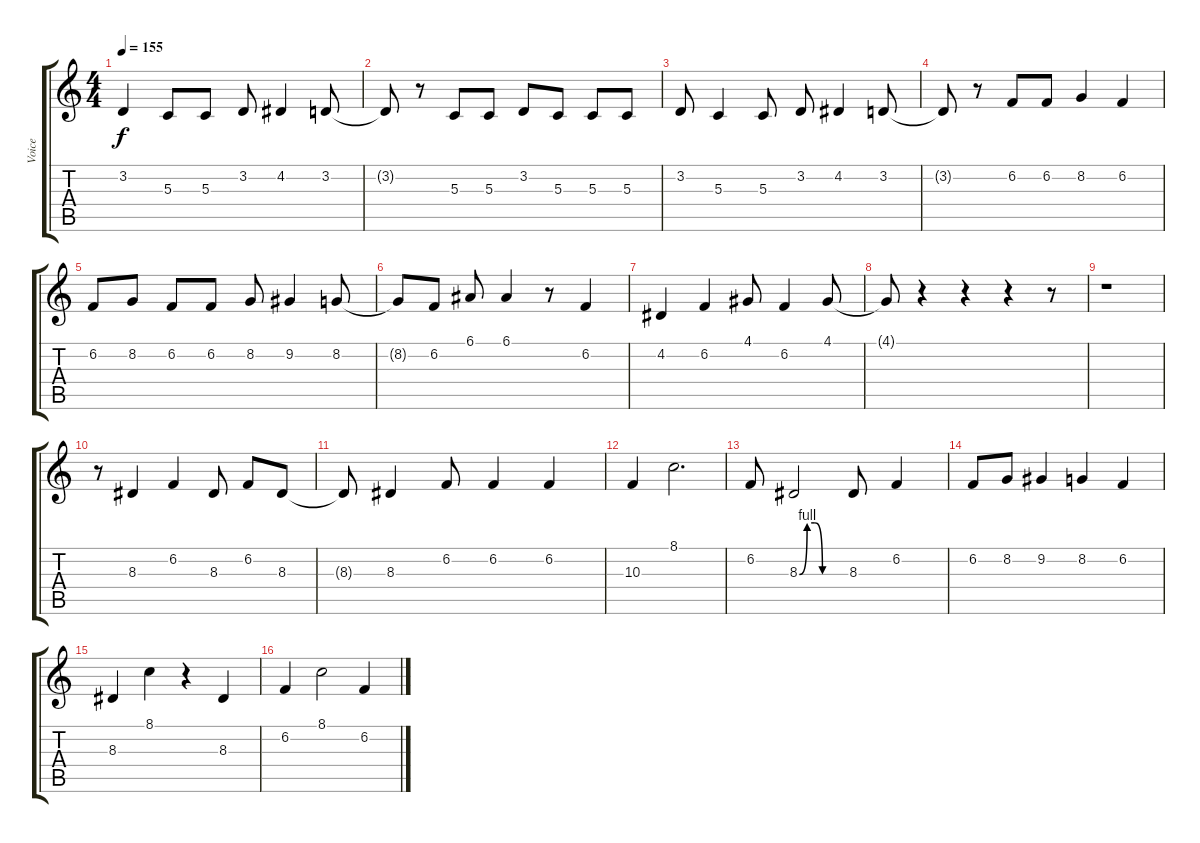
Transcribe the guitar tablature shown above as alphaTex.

\track ("Voice" "Voice") {instrument lead8bassandlead}
\staff {score tabs}
\tuning (E4 B3 G3 D3 A2 E2) {hide}
\ts (4 4)
\tempo 155
\clef g2
\ks c
3.2.4{dy f} 5.3.8 5.3.8 3.2.8 4.2.4 3.2.8 |
3.2{t}.8 r.8 5.3.8 5.3.8 3.2.8 5.3.8 5.3.8 5.3.8 |
3.2.8 5.3.4 5.3.8 3.2.8 4.2.4 3.2.8 |
3.2{t}.8 r.8 6.2.8 6.2.8 8.2.4 6.2.4 |
6.2.8 8.2.8 6.2.8 6.2.8 8.2.8 9.2.4 8.2.8 |
8.2{t}.8 6.2.8 6.1.8 6.1.4 r.8 6.2.4 |
4.2.4 6.2.4 4.1.8 6.2.4 4.1.8 |
4.1{t}.8 r.4 r.4 r.4 r.8 |
r.1 |
r.8 8.3.4 6.2.4 8.3.8 6.2.8 8.3.8 |
8.3{t}.8 8.3.4 6.2.8 6.2.4 6.2.4 |
10.3.4 8.1.2{d} |
6.2.8 8.3{be (custom 0 0 10 4 20 4 30 0 60 0)}.2 8.3.8 6.2.4 |
6.2.8 8.2.8 9.2.4 8.2.4 6.2.4 |
8.3.4 8.1.4 r.4 8.3.4 |
6.2.4 8.1.2 6.2.4
